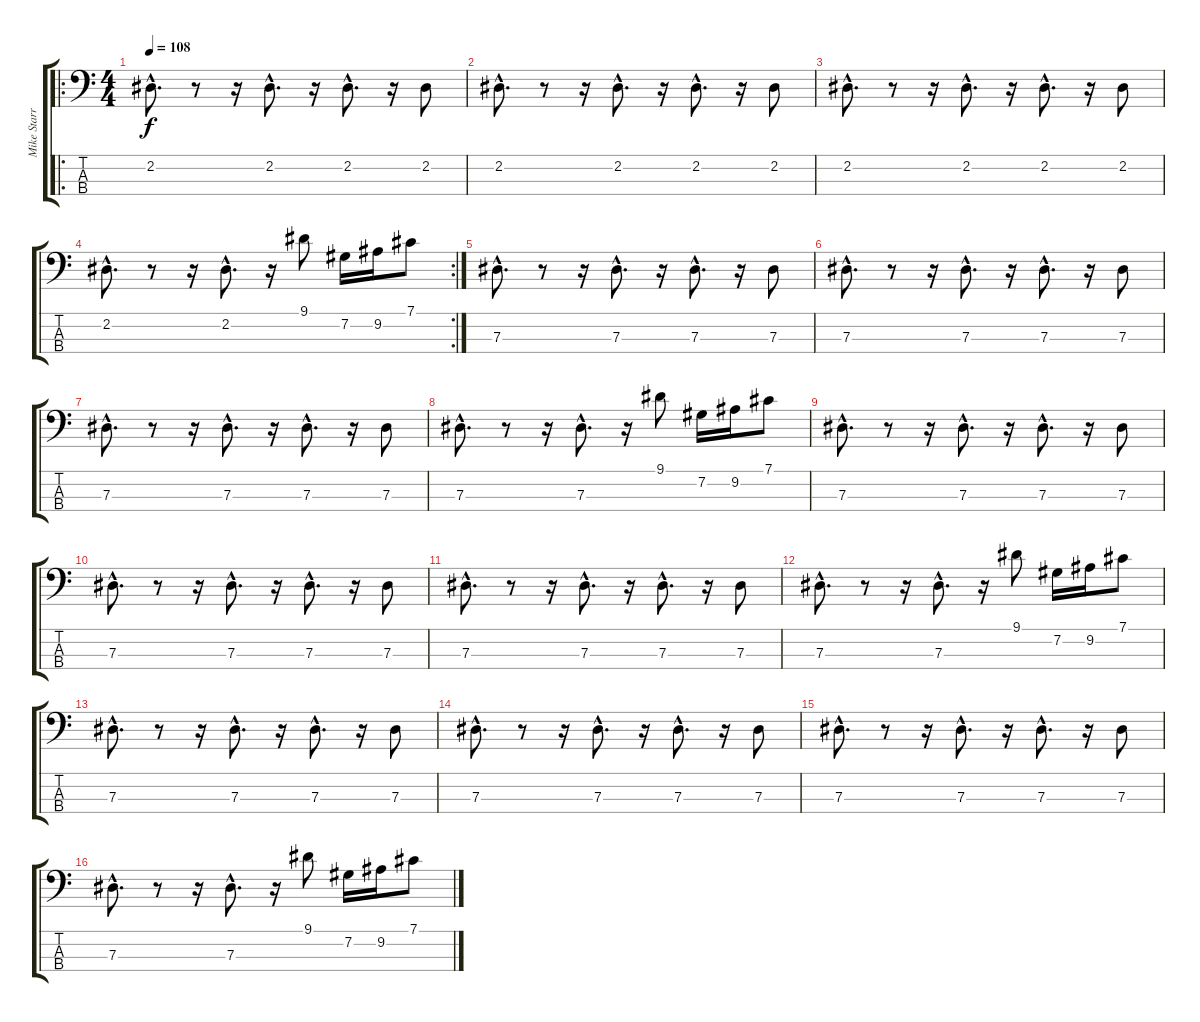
\track ("Mike Starr" "Mike Starr") {instrument fretlessbass}
\staff {score tabs}
\tuning (Gb2 Db2 Ab1 Eb1) {hide}
\ro
\ts (4 4)
\tempo 108
\clef f4
\ks c
2.2{hac}.8{d dy f instrument fretlessbass} r.8 r.16 2.2{hac}.8{d} r.16 2.2{hac}.8{d} r.16 2.2.8 |
2.2{hac}.8{d} r.8 r.16 2.2{hac}.8{d} r.16 2.2{hac}.8{d} r.16 2.2.8 |
2.2{hac}.8{d} r.8 r.16 2.2{hac}.8{d} r.16 2.2{hac}.8{d} r.16 2.2.8 |
\rc 2
2.2{hac}.8{d} r.8 r.16 2.2{hac}.8{d} r.16 9.1.8 7.2.16 9.2.16 7.1.8 |
7.3{hac}.8{d} r.8 r.16 7.3{hac}.8{d} r.16 7.3{hac}.8{d} r.16 7.3.8 |
7.3{hac}.8{d} r.8 r.16 7.3{hac}.8{d} r.16 7.3{hac}.8{d} r.16 7.3.8 |
7.3{hac}.8{d} r.8 r.16 7.3{hac}.8{d} r.16 7.3{hac}.8{d} r.16 7.3.8 |
7.3{hac}.8{d} r.8 r.16 7.3{hac}.8{d} r.16 9.1.8 7.2.16 9.2.16 7.1.8 |
7.3{hac}.8{d} r.8 r.16 7.3{hac}.8{d} r.16 7.3{hac}.8{d} r.16 7.3.8 |
7.3{hac}.8{d} r.8 r.16 7.3{hac}.8{d} r.16 7.3{hac}.8{d} r.16 7.3.8 |
7.3{hac}.8{d} r.8 r.16 7.3{hac}.8{d} r.16 7.3{hac}.8{d} r.16 7.3.8 |
7.3{hac}.8{d} r.8 r.16 7.3{hac}.8{d} r.16 9.1.8 7.2.16 9.2.16 7.1.8 |
7.3{hac}.8{d} r.8 r.16 7.3{hac}.8{d} r.16 7.3{hac}.8{d} r.16 7.3.8 |
7.3{hac}.8{d} r.8 r.16 7.3{hac}.8{d} r.16 7.3{hac}.8{d} r.16 7.3.8 |
7.3{hac}.8{d} r.8 r.16 7.3{hac}.8{d} r.16 7.3{hac}.8{d} r.16 7.3.8 |
7.3{hac}.8{d} r.8 r.16 7.3{hac}.8{d} r.16 9.1.8 7.2.16 9.2.16 7.1.8
